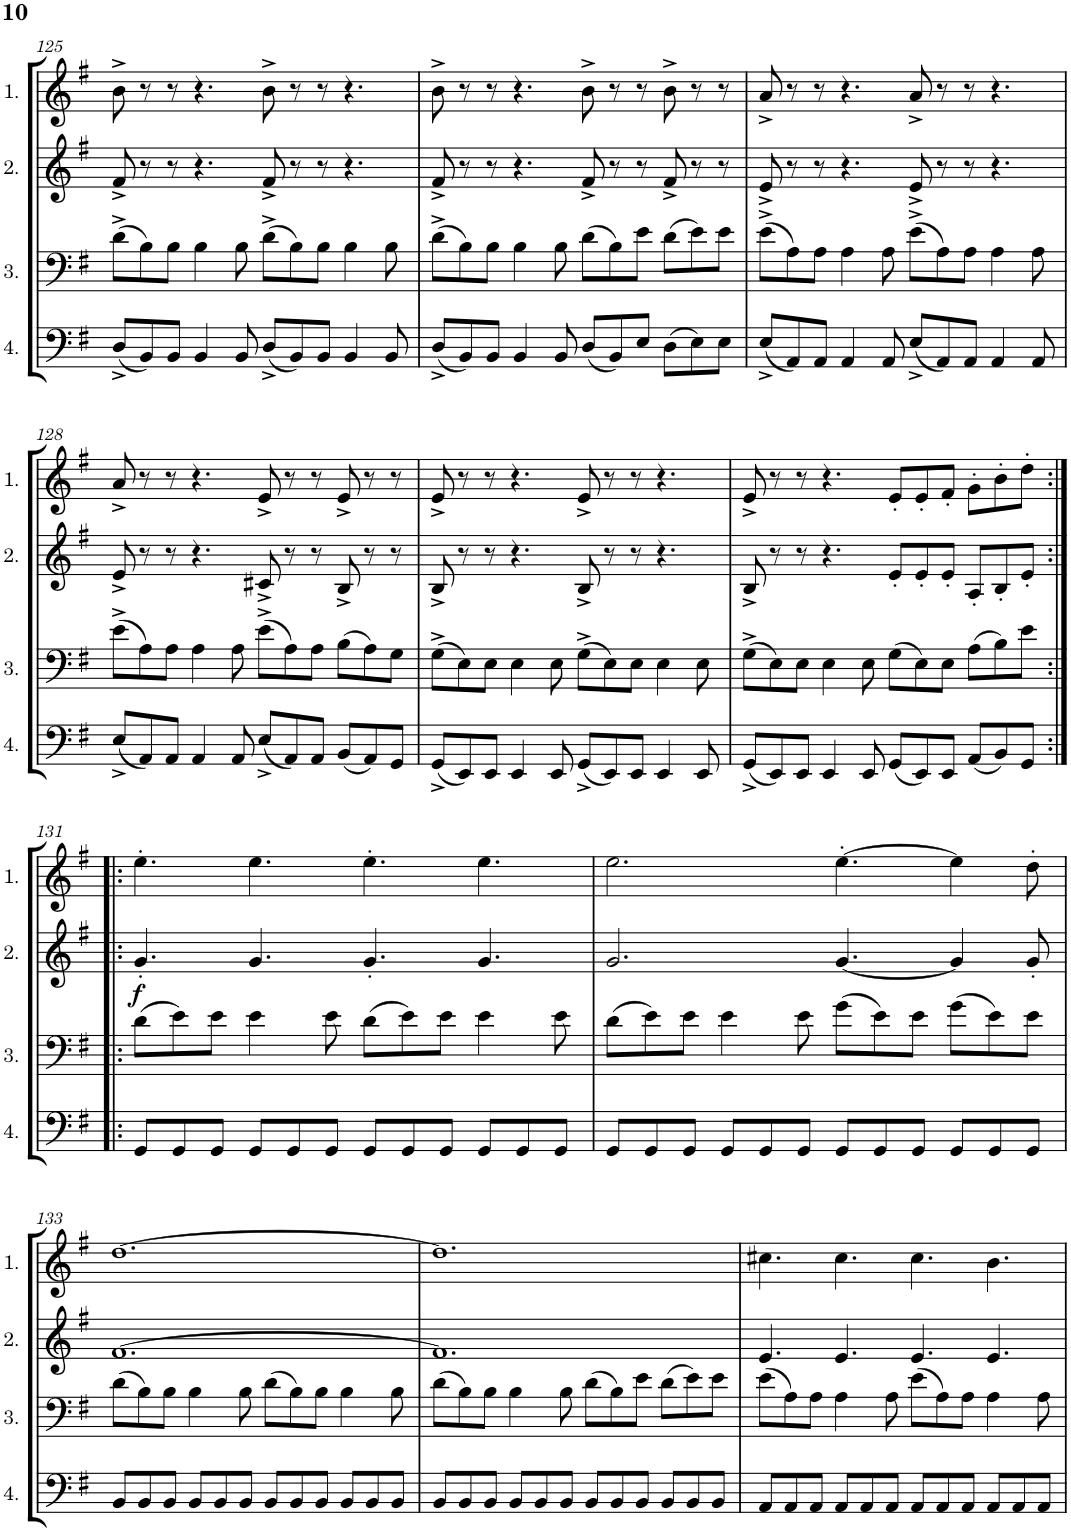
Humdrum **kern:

**kern	**kern	**kern	**dynam	**kern
*part4	*part3	*part2	*part2	*part1
*staff4	*staff3	*staff2	*staff2	*staff1
*I"Cello 4	*I"Cello 3	*I"Cello 2	*	*I"Cello 1
!!LO:PB:g=z
*clefF4	*clefF4	*clefG2	*	*clefG2
*k[f#]	*k[f#]	*k[f#]	*	*k[f#]
*M12/8	*M12/8	*M12/8	*	*M12/8
=125	=125	=125	=125	=125
(8D^/L	(8d^\L	8f#^/	.	8b^\
8BB/)	8B\)	8r	.	8r
8BB/J	8B\J	8r	.	8r
4BB/	4B\	4.r	.	4.r
8BB/	8B\	.	.	.
(8D^/L	(8d^\L	8f#^/	.	8b^\
8BB/)	8B\)	8r	.	8r
8BB/J	8B\J	8r	.	8r
4BB/	4B\	4.r	.	4.r
8BB/	8B\	.	.	.
=126	=126	=126	=126	=126
(8D^/L	(8d^\L	8f#^/	.	8b^\
8BB/)	8B\)	8r	.	8r
8BB/J	8B\J	8r	.	8r
4BB/	4B\	4.r	.	4.r
8BB/	8B\	.	.	.
(8D/L	(8d\L	8f#^/	.	8b^\
8BB/)	8B\)	8r	.	8r
8E/J	8e\J	8r	.	8r
(8D\L	(8d\L	8f#^/	.	8b^\
8E\)	8e\)	8r	.	8r
8E\J	8e\J	8r	.	8r
=127	=127	=127	=127	=127
(8E^/L	(8e^\L	8e^/	.	8a^/
8AA/)	8A\)	8r	.	8r
8AA/J	8A\J	8r	.	8r
4AA/	4A\	4.r	.	4.r
8AA/	8A\	.	.	.
(8E^/L	(8e^\L	8e^/	.	8a^/
8AA/)	8A\)	8r	.	8r
8AA/J	8A\J	8r	.	8r
4AA/	4A\	4.r	.	4.r
8AA/	8A\	.	.	.
!!LO:LB:g=z
=128	=128	=128	=128	=128
(8E^/L	(8e^\L	8e^/	.	8a^/
8AA/)	8A\)	8r	.	8r
8AA/J	8A\J	8r	.	8r
4AA/	4A\	4.r	.	4.r
8AA/	8A\	.	.	.
(8E^/L	(8e^\L	8c#X^/	.	8e^/
8AA/)	8A\)	8r	.	8r
8AA/J	8A\J	8r	.	8r
(8BB/L	(8B\L	8B^/	.	8e^/
8AA/)	8A\)	8r	.	8r
8GG/J	8G\J	8r	.	8r
=129	=129	=129	=129	=129
(8GG^/L	(8G^\L	8B^/	.	8e^/
8EE/)	8E\)	8r	.	8r
8EE/J	8E\J	8r	.	8r
4EE/	4E\	4.r	.	4.r
8EE/	8E\	.	.	.
(8GG^/L	(8G^\L	8B^/	.	8e^/
8EE/)	8E\)	8r	.	8r
8EE/J	8E\J	8r	.	8r
4EE/	4E\	4.r	.	4.r
8EE/	8E\	.	.	.
=130	=130	=130	=130	=130
(8GG^/L	(8G^\L	8B^/	.	8e^/
8EE/)	8E\)	8r	.	8r
8EE/J	8E\J	8r	.	8r
4EE/	4E\	4.r	.	4.r
8EE/	8E\	.	.	.
(8GG/L	(8G\L	8e'/L	.	8e'/L
8EE/)	8E\)	8e'/	.	8e'/
8EE/J	8E\J	8e'/J	.	8f#'/J
(8AA/L	(8A\L	8A'/L	.	8g'\L
8BB/)	8B\)	8B'/	.	8b'\
8GG/J	8e\J	8e'/J	.	8dd'\J
!!LO:LB:g=z
=131:|!|:	=131:|!|:	=131:|!|:	=131:|!|:	=131:|!|:
!	!	!	!LO:DY:b	!
8GG/L	(8d\L	4.g'/	f	4.ee'\
8GG/	8e\)	.	.	.
8GG/J	8e\J	.	.	.
8GG/L	4e\	4.g/	.	4.ee\
8GG/	.	.	.	.
8GG/J	8e\	.	.	.
8GG/L	(8d\L	4.g'/	.	4.ee'\
8GG/	8e\)	.	.	.
8GG/J	8e\J	.	.	.
8GG/L	4e\	4.g/	.	4.ee\
8GG/	.	.	.	.
8GG/J	8e\	.	.	.
=132	=132	=132	=132	=132
8GG/L	(8d\L	2.g/	.	2.ee\
8GG/	8e\)	.	.	.
8GG/J	8e\J	.	.	.
8GG/L	4e\	.	.	.
8GG/	.	.	.	.
8GG/J	8e\	.	.	.
8GG/L	(8g\L	[4.g/	.	[4.ee'\
8GG/	8e\)	.	.	.
8GG/J	8e\J	.	.	.
8GG/L	(8g\L	4g/]	.	4ee\]
8GG/	8e\)	.	.	.
8GG/J	8e\J	8g'/	.	8dd'\
!!LO:LB:g=z
=133	=133	=133	=133	=133
8BB/L	(8d\L	[>1.f#	.	[1.dd
8BB/	8B\)	.	.	.
8BB/J	8B\J	.	.	.
8BB/L	4B\	.	.	.
8BB/	.	.	.	.
8BB/J	8B\	.	.	.
8BB/L	(8d\L	.	.	.
8BB/	8B\)	.	.	.
8BB/J	8B\J	.	.	.
8BB/L	4B\	.	.	.
8BB/	.	.	.	.
8BB/J	8B\	.	.	.
=134	=134	=134	=134	=134
8BB/L	(8d\L	1.f#]	.	1.dd]
8BB/	8B\)	.	.	.
8BB/J	8B\J	.	.	.
8BB/L	4B\	.	.	.
8BB/	.	.	.	.
8BB/J	8B\	.	.	.
8BB/L	(8d\L	.	.	.
8BB/	8B\)	.	.	.
8BB/J	8e\J	.	.	.
8BB/L	(8d\L	.	.	.
8BB/	8e\)	.	.	.
8BB/J	8e\J	.	.	.
=135	=135	=135	=135	=135
8AA/L	(8e\L	4.e/	.	4.cc#X\
8AA/	8A\)	.	.	.
8AA/J	8A\J	.	.	.
8AA/L	4A\	4.e/	.	4.cc#\
8AA/	.	.	.	.
8AA/J	8A\	.	.	.
8AA/L	(8e\L	4.e/	.	4.cc#\
8AA/	8A\)	.	.	.
8AA/J	8A\J	.	.	.
8AA/L	4A\	4.e/	.	4.b\
8AA/	.	.	.	.
8AA/J	8A\	.	.	.
=	=	=	=	=
*-	*-	*-	*-	*-
